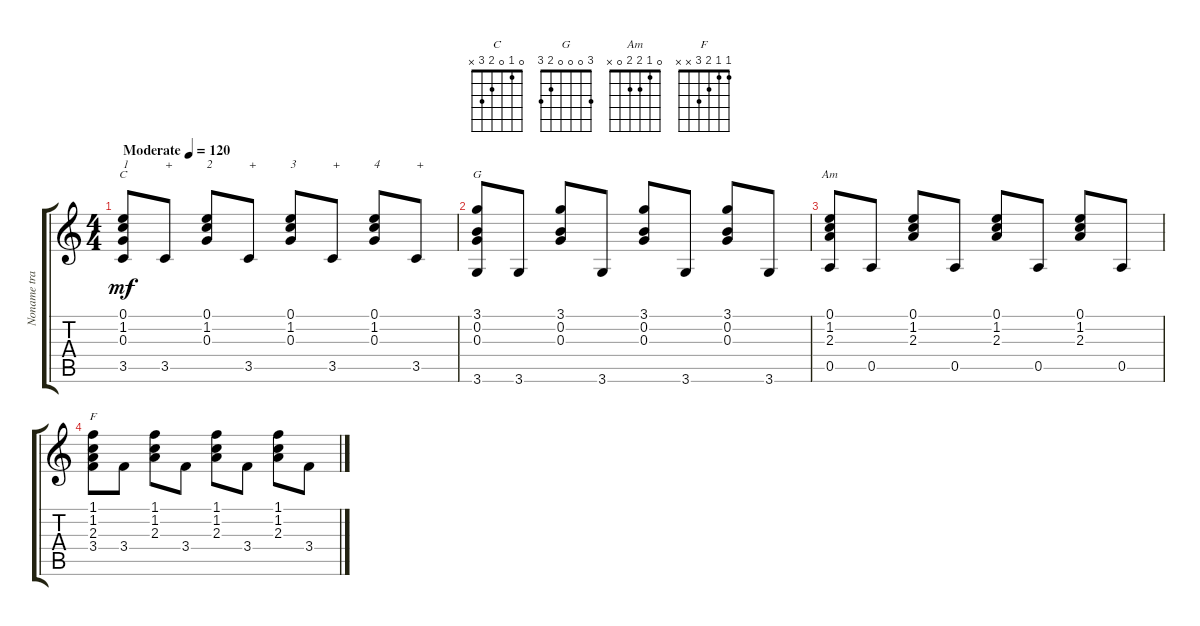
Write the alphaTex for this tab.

\track ("Noname track" "Noname tra") {instrument acousticguitarnylon}
\staff {score tabs}
\tuning (E4 B3 G3 D3 A2 E2) {hide}
\chord ("C" 0 1 0 2 3 x)
\chord ("G" 3 0 0 0 2 3)
\chord ("Am" 0 1 2 2 0 x)
\chord ("F" 1 1 2 3 x x)
\ts (4 4)
\tempo (120 "Moderate")
\clef g2
\ks c
(0.1 1.2 0.3 3.5).8{ch "C" txt "1" dy mf instrument acousticguitarnylon} 3.5.8{txt "+"} (0.1 1.2 0.3).8{txt "2"} 3.5.8{txt "+"} (0.1 1.2 0.3).8{txt "3"} 3.5.8{txt "+"} (0.1 1.2 0.3).8{txt "4"} 3.5.8{txt "+"} |
(3.1 0.2 0.3 3.6).8{ch "G"} 3.6.8 (3.1 0.2 0.3).8 3.6.8 (3.1 0.2 0.3).8 3.6.8 (3.1 0.2 0.3).8 3.6.8 |
(0.1 1.2 2.3 0.5).8{ch "Am"} 0.5.8 (0.1 1.2 2.3).8 0.5.8 (0.1 1.2 2.3).8 0.5.8 (0.1 1.2 2.3).8 0.5.8 |
(1.1 1.2 2.3 3.4).8{ch "F"} 3.4.8 (1.1 1.2 2.3).8 3.4.8 (1.1 1.2 2.3).8 3.4.8 (1.1 1.2 2.3).8 3.4.8
